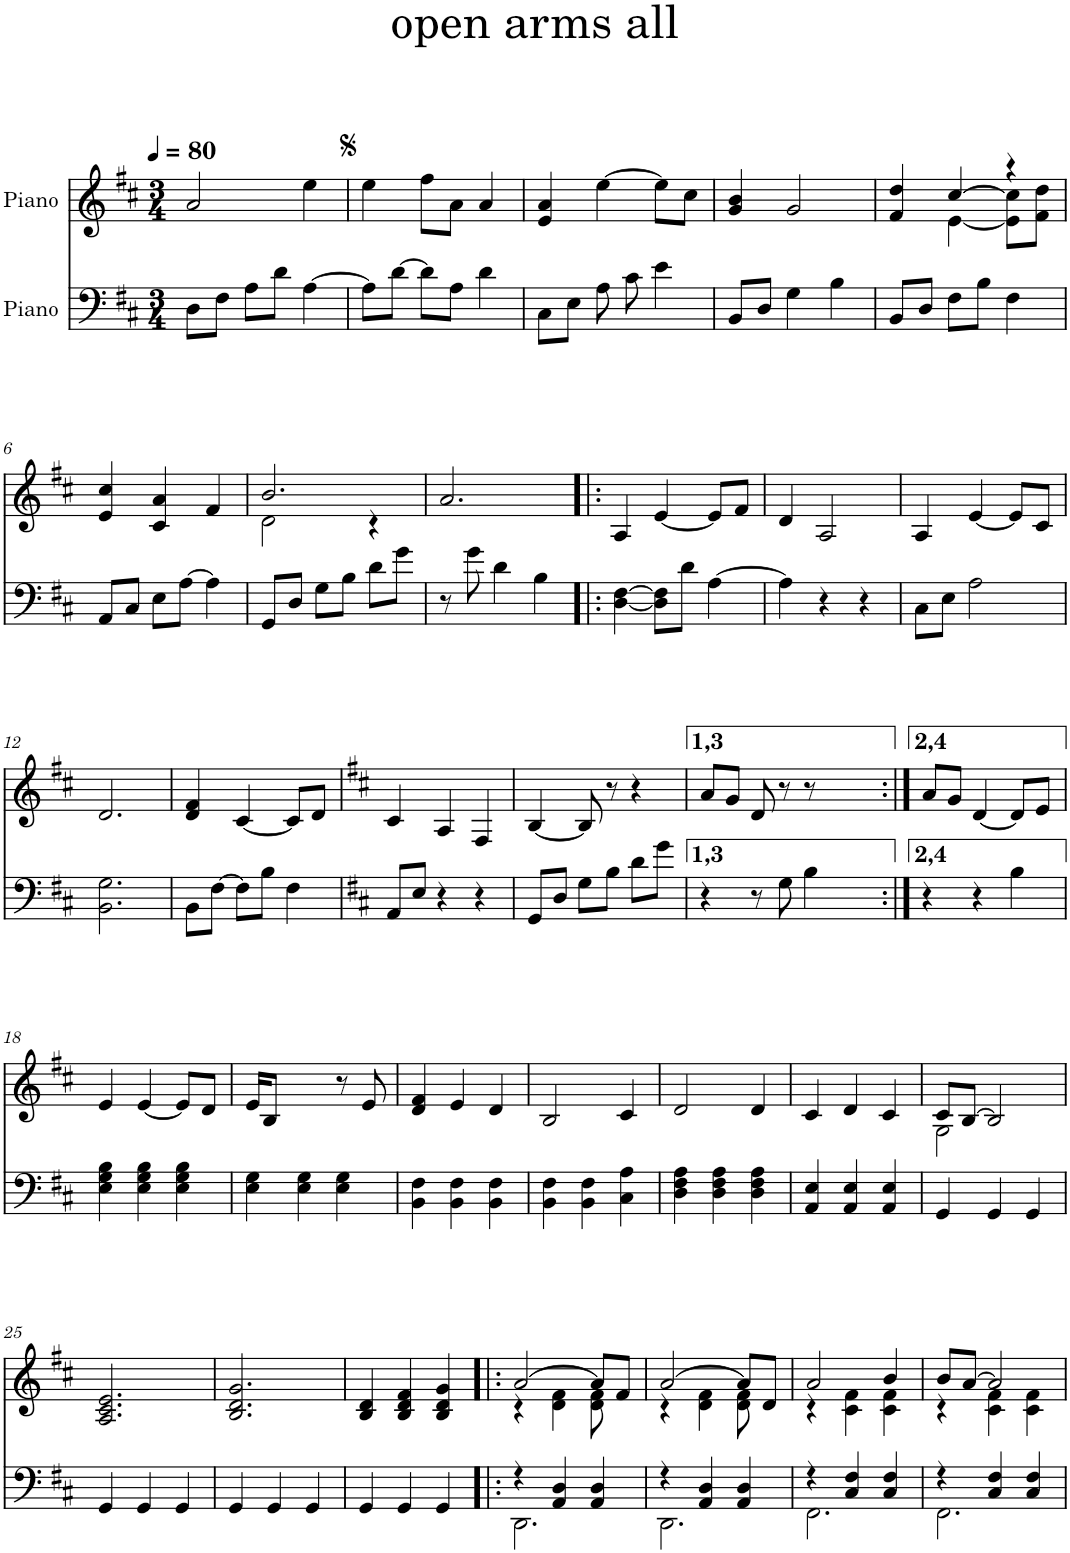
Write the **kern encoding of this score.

**kern	**kern
*part2	*part1
*staff2	*staff1
*I"Piano	*I"Piano
*I'Pno	*I'Pno
*clefF4	*clefG2
*k[f#c#]	*k[f#c#]
*M3/4	*M3/4
*MM80	*MM80
=1	=1
8D\L	2a/
8F#\J	.
8A\L	.
8d\J	.
[4A\	4ee\
=2	=2
8A\L]	4ee\
[8d\J	.
8d\L]	8ff#\L
8A\J	8a\J
4d\	4a/
=3	=3
8C#\L	4e/ 4a/
8E\J	.
8A\	[4ee\
8c#\	.
4e\	8ee\L]
.	8cc#\J
=4	=4
8BB/L	4g/ 4b/
8D/J	.
4G\	2g/
4B\	.
=5	=5
*	*^
8BB/L	4f#/ 4dd/	4ryy
8D/J	.	.
8F#\L	[4cc#/	[4e\
8B\J	.	.
4F#\	4r	8e\] 8cc#\]L
.	.	8f#\ 8dd\J
*	*v	*v
!!LO:LB:g=z
=6	=6
8AA/L	4e/ 4cc#/
8C#/J	.
8E\L	4c#/ 4a/
[8A\J	.
4A\]	4f#/
=7	=7
*	*^
8GG/L	2.b/	2d\
8D/J	.	.
8G\L	.	.
8B\J	.	.
8d\L	.	4r
8g\J	.	.
*	*v	*v
=8	=8
8r	2.a/
8g\	.
4d\	.
4B\	.
=9!|:	=9!|:
[4D\ [4F#\	4A/
8D\] 8F#\]L	[4e/
8d\J	.
[4A\	8e/L]
.	8f#/J
=10	=10
4A\]	4d/
4r	2A/
4r	.
=11	=11
8C#\L	4A/
8E\J	.
2A\	[4e/
.	8e/L]
.	8c#/J
!!LO:LB:g=z
=12	=12
2.BB\ 2.G\	2.d/
=13	=13
8BB\L	4d/ 4f#/
[8F#\J	.
8F#\L]	[4c#/
8B\J	.
4F#\	8c#/L]
.	8d/J
=14	=14
*k[f#c#]	*k[f#c#]
8AA/L	4c#/
8E/J	.
4r	4A/
4r	4F#/
=15	=15
8GG/L	[4B/
8D/J	.
8G\L	8B/]
8B\J	8r
8d\L	4r
8g\J	.
=16	=16
4r	8a/L
.	8g/J
8r	8d/
8G\	8r
4B\	8r
.	8ryy
4ryy	4ryy
=17:|!	=17:|!
4r	8a/L
.	4ryy
4r	.
.	8g/J
4B\	[4d/
4ryy	8d/L]
.	8e/J
!!LO:LB:g=z
=18	=18
*k[f#c#]	*
4E\ 4G\ 4B\	4e/
4E\ 4G\ 4B\	[4e/
4E\ 4G\ 4B\	8e/L]
.	8d/J
=19	=19
4E\ 4G\	16e/KL
.	8B/J
.	4ryy
4E\ 4G\	.
.	16ryy
4E\ 4G\	8r
.	8e/
=20	=20
4BB\ 4F#\	4d/ 4f#/
4BB\ 4F#\	4e/
4BB\ 4F#\	4d/
=21	=21
4BB\ 4F#\	2B/
4BB\ 4F#\	.
4C#\ 4A\	4c#/
=22	=22
4D\ 4F#\ 4A\	2d/
4D\ 4F#\ 4A\	.
4D\ 4F#\ 4A\	4d/
=23	=23
4AA/ 4E/	4c#/
4AA/ 4E/	4d/
4AA/ 4E/	4c#/
=24	=24
*	*^
4GG/	8c#/L	2G\
.	[8B/J	.
4GG/	2B/]	.
4GG/	.	4ryy
*	*v	*v
!!LO:LB:g=z
=25	=25
4GG/	2.A/ 2.c#/ 2.e/
4GG/	.
4GG/	.
=26	=26
4GG/	2.B/ 2.d/ 2.g/
4GG/	.
4GG/	.
=27	=27
4GG/	4B/ 4d/
4GG/	4B/ 4d/ 4f#/
4GG/	4B/ 4d/ 4g/
=28!|:	=28!|:
*^	*^
4r	2.DD\	[2a/	4r
4AA/ 4D/	.	.	4d\ 4f#\
4AA/ 4D/	.	8a/L]	8d\ 8f#\
.	.	8f#/J	8ryy
=29	=29	=29	=29
4r	2.DD\	[2a/	4r
4AA/ 4D/	.	.	4d\ 4f#\
4AA/ 4D/	.	8a/L]	8d\ 8f#\
.	.	8d/J	8ryy
=30	=30	=30	=30
4r	2.FF#\	2a/	4r
4C#/ 4F#/	.	.	4c#\ 4f#\
4C#/ 4F#/	.	4b/	4c#\ 4f#\
=31	=31	=31	=31
4r	2.FF#\	8b/L	4r
.	.	[8a/J	.
4C#/ 4F#/	.	2a/]	4c#\ 4f#\
4C#/ 4F#/	.	.	4c#\ 4f#\
*v	*v	*	*
*	*v	*v
=	=
*-	*-
